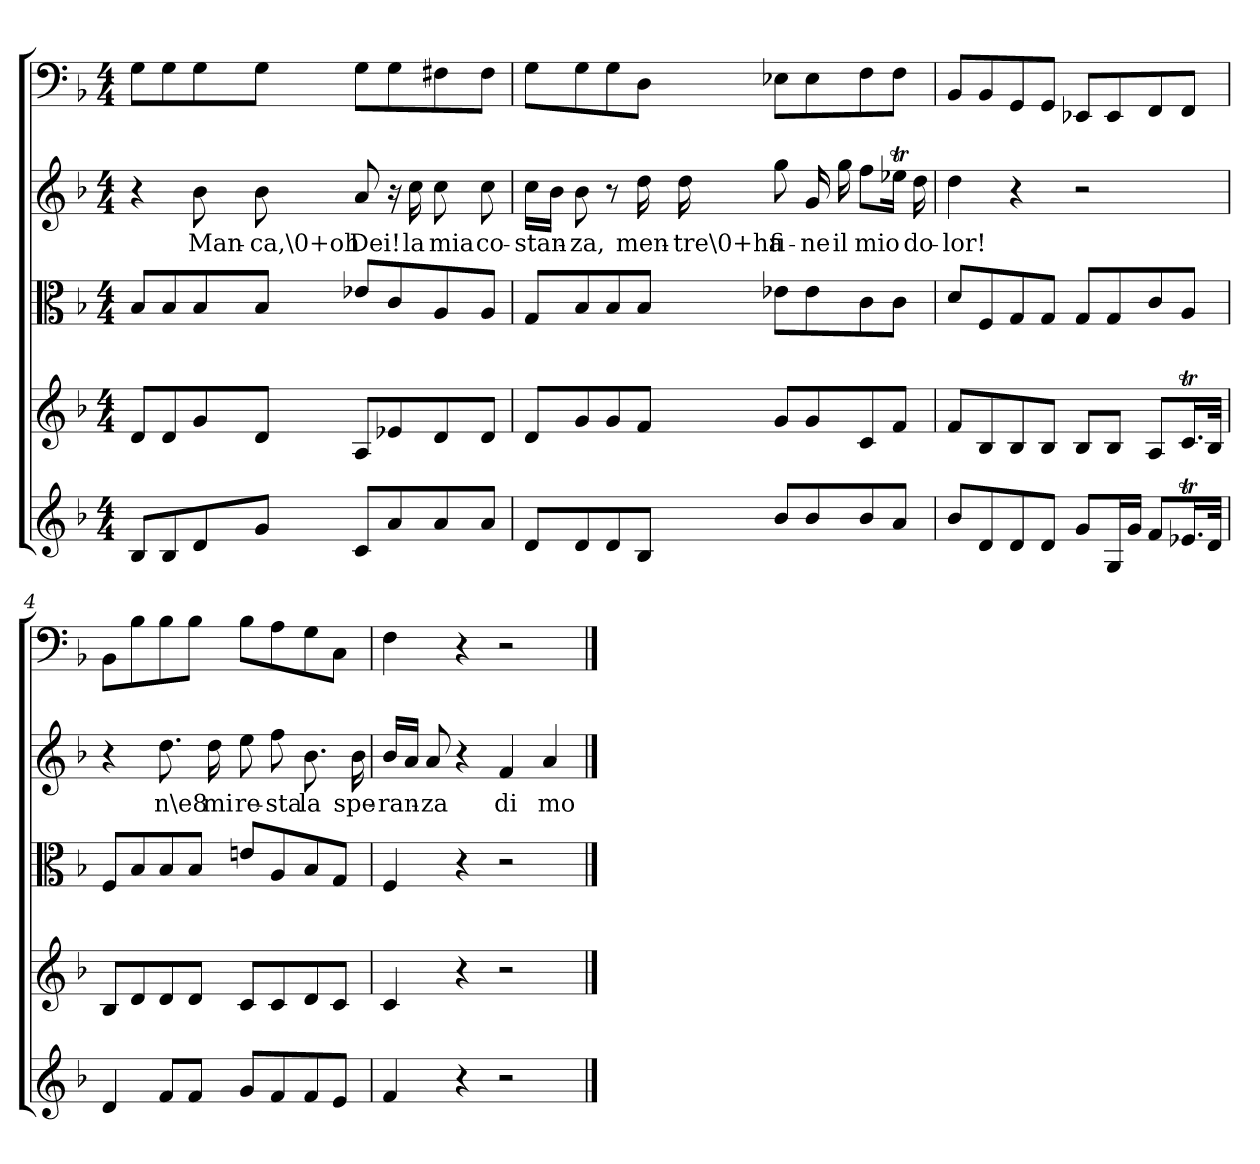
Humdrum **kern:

**kern	**kern	**kern	**kern	**text	**kern
*part5	*part4	*part3	*part2	*part2	*part1
*staff5	*staff4	*staff3	*staff2	*staff2	*staff1
*clefG2	*clefG2	*clefC3	*clefG2	*	*clefF4
*k[b-]	*k[b-]	*k[b-]	*k[b-]	*	*k[b-]
*d:	*d:	*d:	*d:	*	*d:
*M4/4	*M4/4	*M4/4	*M4/4	*	*M4/4
=1	=1	=1	=1	=1	=1
8B-/L	8d/L	8B-/L	4r	.	8G\L
8B-/	8d/	8B-/	.	.	8G\
8d/	8g/	8B-/	8b-\	Man-	8G\
8g/J	8d/J	8B-/J	8b-\	-ca,\0+oh	8G\J
8c/L	8A/L	8e-X/L	8a/	Dei!	8G\L
8a/	8e-X/	8c/	16r	.	8G\
.	.	.	16cc\	la	.
8a/	8d/	8A/	8cc\	mia	8F#X\
8a/J	8d/J	8A/J	8cc\	co-	8F#\J
=2	=2	=2	=2	=2	=2
8d/L	8d/L	8G/L	16cc\LL	-stan-	8G\L
.	.	.	16b-\JJ	.	.
8d/	8g/	8B-/	8b-\	-za,	8G\
8d/	8g/	8B-/	8r	.	8G\
8B-/J	8f/J	8B-/J	16dd\	men-	8D\J
.	.	.	16dd\	-tre\0+ha	.
8b-/L	8g/L	8e-X\L	8gg\	fi-	8E-X\L
8b-/	8g/	8e-\	16g/	-ne	8E-\
.	.	.	16gg\	il	.
8b-/	8c/	8c\	8ff\L	mio	8F\
8a/J	8f/J	8c\J	16ee-XT\Jk	.	8F\J
.	.	.	16dd\	do-	.
=3	=3	=3	=3	=3	=3
8b-/L	8f/L	8d/L	4dd\	-lor!	8BB-/L
8d/	8B-/	8F/	.	.	8BB-/
8d/	8B-/	8G/	4r	.	8GG/
8d/J	8B-/J	8G/J	.	.	8GG/J
8g/L	8B-/L	8G/L	2r	.	8EE-X/L
16G/L	8B-/J	8G/	.	.	8EE-/
16g/JJ	.	.	.	.	.
8f/L	8A/L	8c/	.	.	8FF/
16.e-XT/L	16.cT/L	8A/J	.	.	8FF/J
32d/JJk	32B-/JJk	.	.	.	.
=4	=4	=4	=4	=4	=4
4d/	8B-/L	8F/L	4r	.	8BB-\L
.	8d/	8B-/	.	.	8B-\
8f/L	8d/	8B-/	8.dd\	n\e8	8B-\
8f/J	8d/J	8B-/J	.	.	8B-\J
.	.	.	16dd\	mi	.
8g/L	8c/L	8en/L	8ee\	re-	8B-\L
8f/	8c/	8A/	8ff\	-sta	8A\
8f/	8d/	8B-/	8.b-\	la	8G\
8e/J	8c/J	8G/J	.	.	8C\J
.	.	.	16b-\	spe-	.
=5	=5	=5	=5	=5	=5
4f/	4c/	4F/	16b-/LL	-ran-	4F\
.	.	.	16a/JJ	.	.
.	.	.	8a/	-za	.
4r	4r	4r	4r	.	4r
2r	2r	2r	4f/	di	2r
.	.	.	4a/	mo-	.
==	==	==	==	==	==
*-	*-	*-	*-	*-	*-
